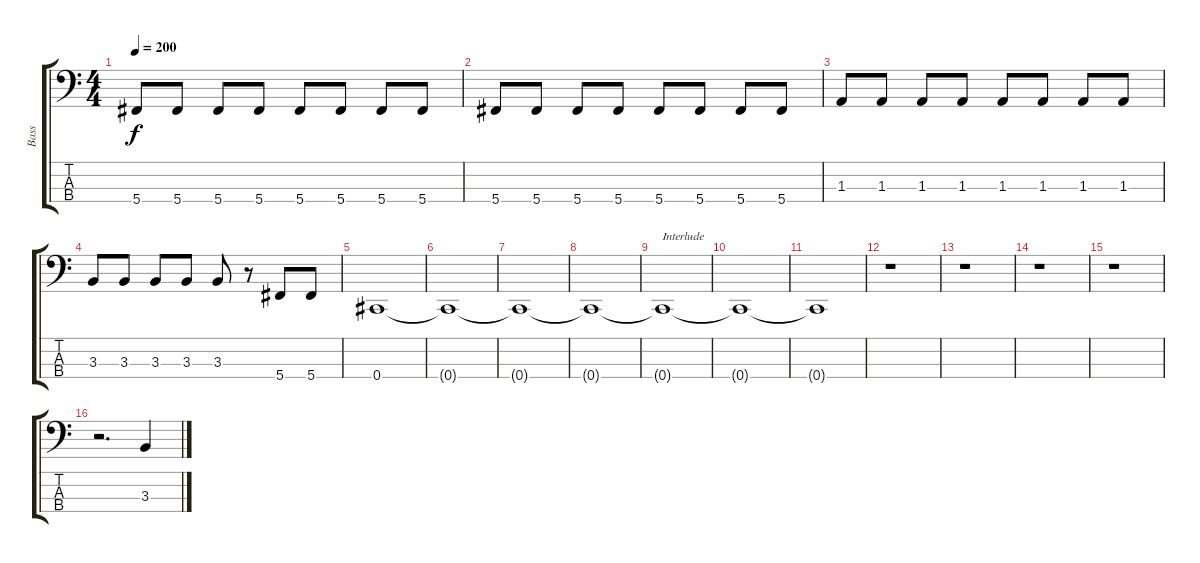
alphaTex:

\track ("Bass" "Bass") {instrument electricbasspick}
\staff {score tabs}
\tuning (Gb2 Db2 Ab1 Db1) {hide}
\ts (4 4)
\tempo 200
\clef f4
\ks c
5.4.8{dy f} 5.4.8 5.4.8 5.4.8 5.4.8 5.4.8 5.4.8 5.4.8 |
5.4.8 5.4.8 5.4.8 5.4.8 5.4.8 5.4.8 5.4.8 5.4.8 |
1.3.8 1.3.8 1.3.8 1.3.8 1.3.8 1.3.8 1.3.8 1.3.8 |
3.3.8 3.3.8 3.3.8 3.3.8 3.3.8 r.8 5.4.8 5.4.8 |
0.4.1 |
0.4{t}.1 |
0.4{t}.1 |
0.4{t}.1{volume 0} |
0.4{t}.1{txt "Interlude"} |
0.4{t}.1 |
0.4{t}.1 |
r.1 |
r.1 |
r.1 |
r.1 |
r.2{d} 3.3.4
